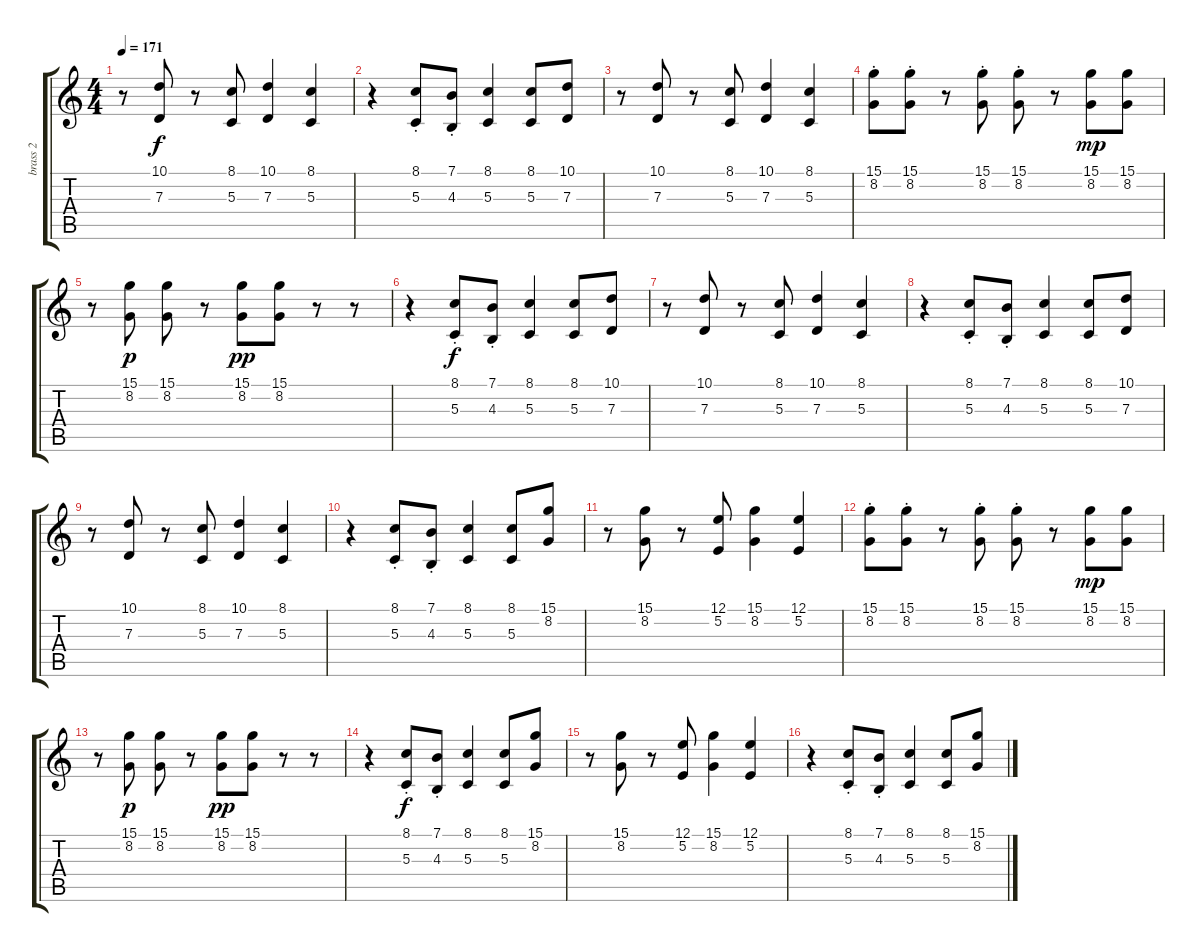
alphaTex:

\track ("brass 2" "brass 2") {instrument trombone}
\staff {score tabs}
\tuning (E4 B3 G3 D3 A2 E2) {hide}
\ts (4 4)
\tempo 171
\clef g2
\ks c
r.8{dy f} (10.1 7.3).8 r.8 (8.1 5.3).8 (10.1 7.3).4 (8.1 5.3).4 |
r.4 (8.1{st} 5.3{st}).8 (7.1{st} 4.3{st}).8 (8.1 5.3).4 (8.1 5.3).8 (10.1 7.3).8 |
r.8 (10.1 7.3).8 r.8 (8.1 5.3).8 (10.1 7.3).4 (8.1 5.3).4 |
(15.1 8.2{st}).8 (15.1{st} 8.2{st}).8 r.8 (15.1 8.2{st}).8 (15.1{st} 8.2{st}).8 r.8 (15.1 8.2).8{dy mp} (15.1 8.2).8 |
r.8 (15.1 8.2).8{dy p} (15.1 8.2).8 r.8 (15.1 8.2).8{dy pp} (15.1 8.2).8 r.8 r.8 |
r.4 (8.1{st} 5.3{st}).8{dy f} (7.1{st} 4.3{st}).8 (8.1 5.3).4 (8.1 5.3).8 (10.1 7.3).8 |
r.8 (10.1 7.3).8 r.8 (8.1 5.3).8 (10.1 7.3).4 (8.1 5.3).4 |
r.4 (8.1{st} 5.3{st}).8 (7.1{st} 4.3{st}).8 (8.1 5.3).4 (8.1 5.3).8 (10.1 7.3).8 |
r.8 (10.1 7.3).8 r.8 (8.1 5.3).8 (10.1 7.3).4 (8.1 5.3).4 |
r.4 (8.1{st} 5.3{st}).8 (7.1{st} 4.3{st}).8 (8.1 5.3).4 (8.1 5.3).8 (15.1 8.2).8 |
r.8 (15.1 8.2).8 r.8 (12.1 5.2).8 (15.1 8.2).4 (12.1 5.2).4 |
(15.1 8.2{st}).8 (15.1{st} 8.2{st}).8 r.8 (15.1 8.2{st}).8 (15.1{st} 8.2{st}).8 r.8 (15.1 8.2).8{dy mp} (15.1 8.2).8 |
r.8 (15.1 8.2).8{dy p} (15.1 8.2).8 r.8 (15.1 8.2).8{dy pp} (15.1 8.2).8 r.8 r.8 |
r.4 (8.1{st} 5.3{st}).8{dy f} (7.1{st} 4.3{st}).8 (8.1 5.3).4 (8.1 5.3).8 (15.1 8.2).8 |
r.8 (15.1 8.2).8 r.8 (12.1 5.2).8 (15.1 8.2).4 (12.1 5.2).4 |
r.4 (8.1{st} 5.3{st}).8 (7.1{st} 4.3{st}).8 (8.1 5.3).4 (8.1 5.3).8 (15.1 8.2).8
